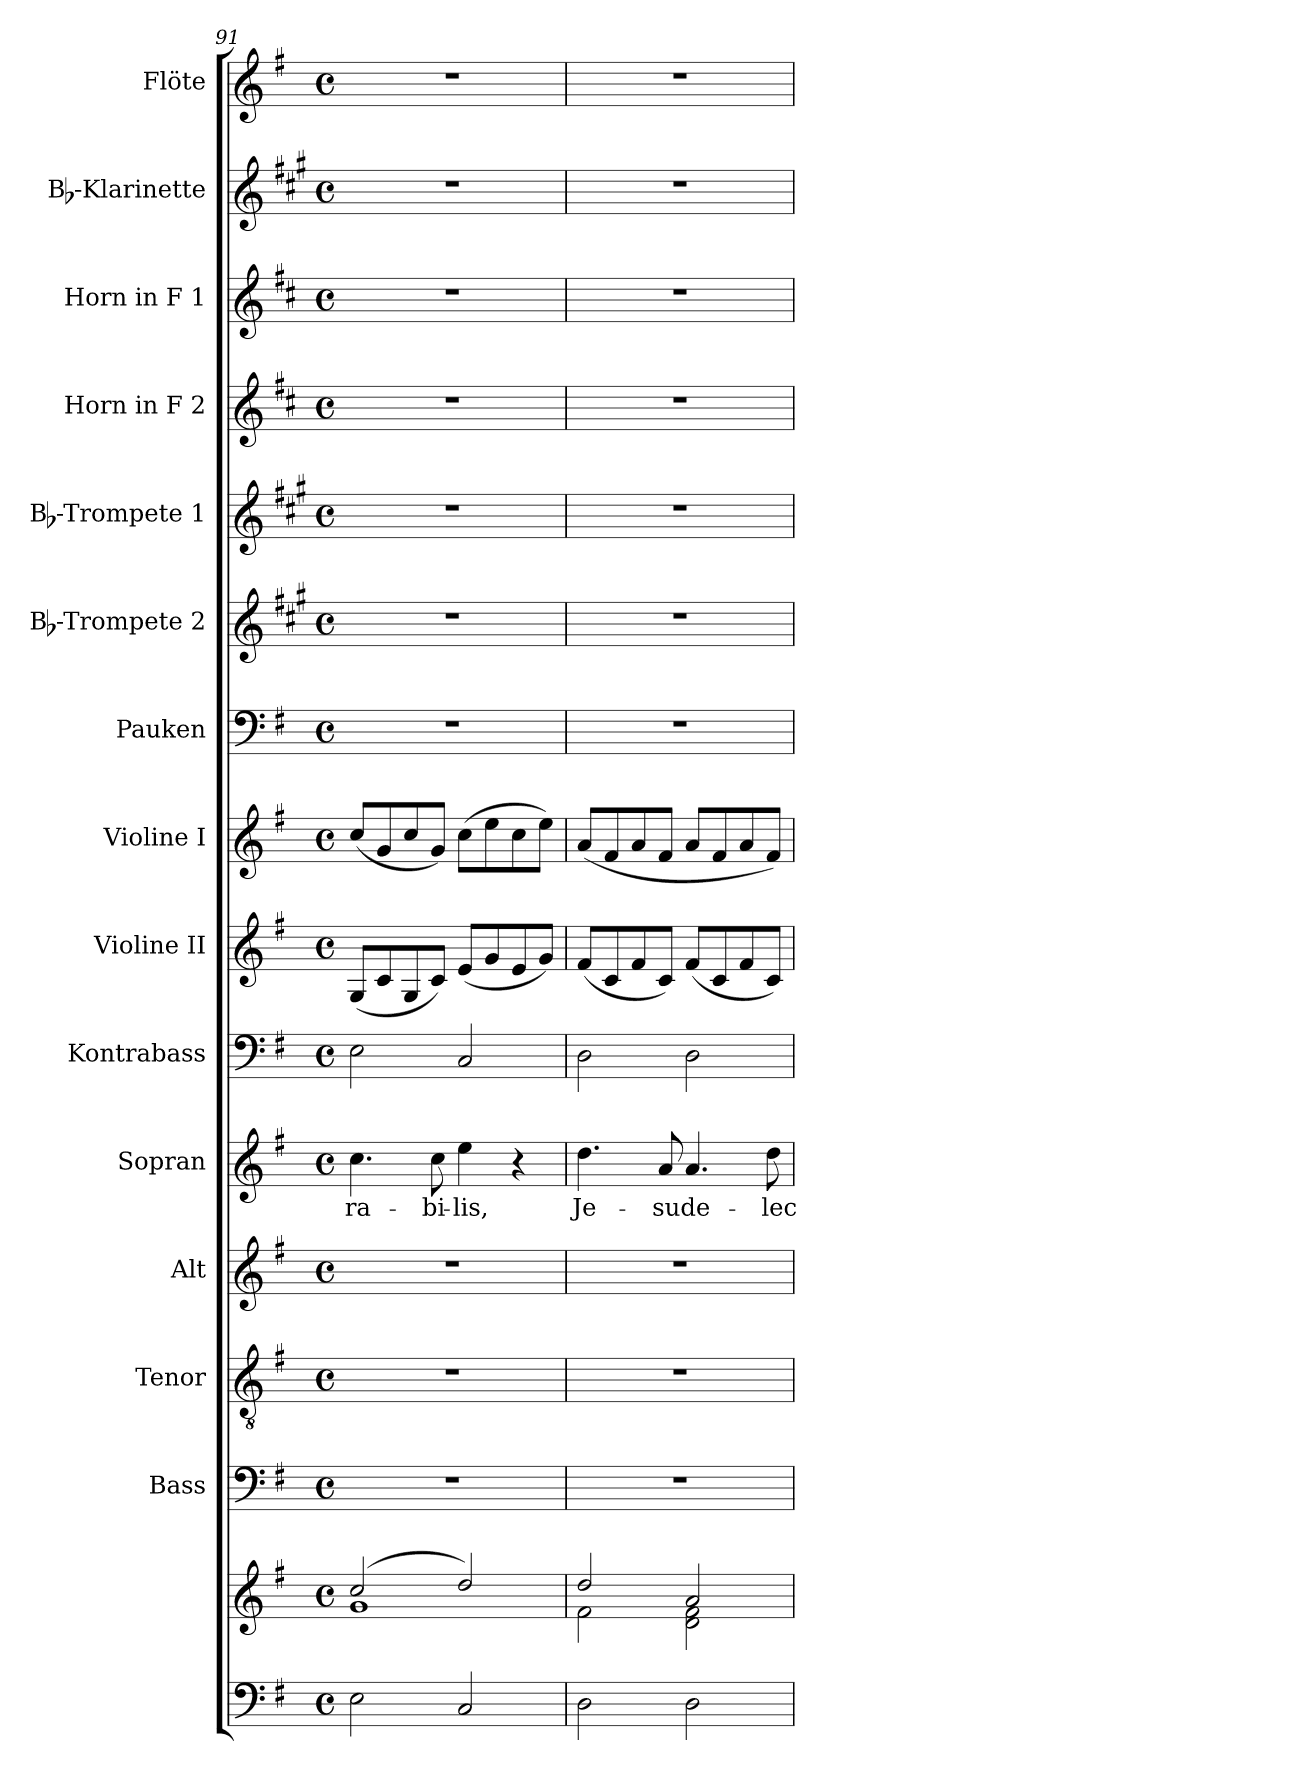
**kern	**kern	**kern	**kern	**kern	**kern	**text	**kern	**kern	**kern	**kern	**kern	**kern	**kern	**kern	**kern	**kern
*part15	*part15	*part14	*part13	*part12	*part11	*part11	*part10	*part9	*part8	*part7	*part6	*part5	*part4	*part3	*part2	*part1
*staff16	*staff15	*staff14	*staff13	*staff12	*staff11	*staff11	*staff10	*staff9	*staff8	*staff7	*staff6	*staff5	*staff4	*staff3	*staff2	*staff1
*	*	*I"Bass	*I"Tenor	*I"Alt	*I"Sopran	*	*I"Kontrabass	*I"Violine II	*I"Violine I	*I"Pauken	*I"Bb-Trompete 2	*I"Bb-Trompete 1	*I"Horn in F 2	*I"Horn in F 1	*I"Bb-Klarinette	*I"Flöte
*	*	*I'B.	*I'T.	*I'A.	*I'S.	*	*I'Kb.	*I'Vl. II	*I'Vl. I	*I'Pk.	*I'Bb Trp. 2	*I'Bb Trp. 1	*	*	*I'Bb Kl.	*I'Fl.
*clefF4	*clefG2	*clefF4	*clefGv2	*clefG2	*clefG2	*	*clefF4	*clefG2	*clefG2	*clefF4	*clefG2	*clefG2	*clefG2	*clefG2	*clefG2	*clefG2
*	*	*	*	*	*	*	*ITrd7c12	*	*	*	*ITrd1c2	*ITrd1c2	*ITrd4c7	*ITrd4c7	*ITrd1c2	*
*k[f#]	*k[f#]	*k[f#]	*k[f#]	*k[f#]	*k[f#]	*	*k[f#]	*k[f#]	*k[f#]	*k[f#]	*k[f#]	*k[f#]	*k[f#]	*k[f#]	*k[f#]	*k[f#]
*G:	*G:	*G:	*G:	*G:	*G:	*	*G:	*G:	*G:	*G:	*G:	*G:	*G:	*G:	*G:	*G:
*M4/4	*M4/4	*M4/4	*M4/4	*M4/4	*M4/4	*	*M4/4	*M4/4	*M4/4	*M4/4	*M4/4	*M4/4	*M4/4	*M4/4	*M4/4	*M4/4
*met(c)	*met(c)	*met(c)	*met(c)	*met(c)	*met(c)	*	*met(c)	*met(c)	*met(c)	*met(c)	*met(c)	*met(c)	*met(c)	*met(c)	*met(c)	*met(c)
=91	=91	=91	=91	=91	=91	=91	=91	=91	=91	=91	=91	=91	=91	=91	=91	=91
*	*^	*	*	*	*	*	*	*	*	*	*	*	*	*	*	*
!	!	!	!	!	!	!	!LO:LY:b	!	!	!	!	!	!	!	!	!	!
2E\	(2cc/	1g	1r	1r	1r	4.cc\	-ra-	2EE\	(<8G/L	(<8cc/L	1r	1r	1r	1r	1r	1r	1r
.	.	.	.	.	.	.	.	.	8c/	8g/	.	.	.	.	.	.	.
.	.	.	.	.	.	.	.	.	8G/	8cc/	.	.	.	.	.	.	.
!	!	!	!	!	!	!	!LO:LY:b	!	!	!	!	!	!	!	!	!	!
.	.	.	.	.	.	8cc\	-bi-	.	8c/J)	8g/J)	.	.	.	.	.	.	.
!	!	!	!	!	!	!	!LO:LY:b	!	!	!	!	!	!	!	!	!	!
2C/	2dd/)	.	.	.	.	4ee\	-lis,	2CC/	(<8e/L	(>8cc\L	.	.	.	.	.	.	.
.	.	.	.	.	.	.	.	.	8g/	8ee\	.	.	.	.	.	.	.
.	.	.	.	.	.	4r	.	.	8e/	8cc\	.	.	.	.	.	.	.
.	.	.	.	.	.	.	.	.	8g/J)	8ee\J)	.	.	.	.	.	.	.
!!LO:PB:g=z
=92	=92	=92	=92	=92	=92	=92	=92	=92	=92	=92	=92	=92	=92	=92	=92	=92	=92
!	!	!	!	!	!	!	!LO:LY:b	!	!	!	!	!	!	!	!	!	!
2D\	2dd/	2f#\	1r	1r	1r	4.dd\	Je-	2DD\	(<8f#/L	(<8a/L	1r	1r	1r	1r	1r	1r	1r
.	.	.	.	.	.	.	.	.	8c/	8f#/	.	.	.	.	.	.	.
.	.	.	.	.	.	.	.	.	8f#/	8a/	.	.	.	.	.	.	.
!	!	!	!	!	!	!	!LO:LY:b	!	!	!	!	!	!	!	!	!	!
.	.	.	.	.	.	8a/	-su	.	8c/J)	8f#/J	.	.	.	.	.	.	.
!	!	!	!	!	!	!	!LO:LY:b	!	!	!	!	!	!	!	!	!	!
2D\	2a/	2d\ 2f#\	.	.	.	4.a/	de-	2DD\	(<8f#/L	8a/L	.	.	.	.	.	.	.
.	.	.	.	.	.	.	.	.	8c/	8f#/	.	.	.	.	.	.	.
.	.	.	.	.	.	.	.	.	8f#/	8a/	.	.	.	.	.	.	.
!	!	!	!	!	!	!	!LO:LY:b	!	!	!	!	!	!	!	!	!	!
.	.	.	.	.	.	8dd\	-lec-	.	8c/J)	8f#/J)	.	.	.	.	.	.	.
*	*v	*v	*	*	*	*	*	*	*	*	*	*	*	*	*	*	*
=	=	=	=	=	=	=	=	=	=	=	=	=	=	=	=	=
*-	*-	*-	*-	*-	*-	*-	*-	*-	*-	*-	*-	*-	*-	*-	*-	*-
